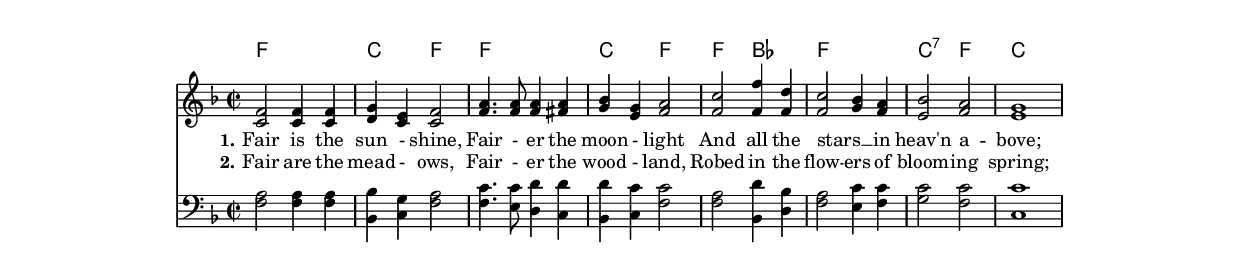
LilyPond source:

% Do not edit this file; it is automatically
% generated from Documentation/snippets/new
% This file is in the public domain.
%% Note: this file works from version 2.12.0
\version "2.13.36"
#(set-global-staff-size 15)
\paper {
  ragged-right = ##f
  line-width = 15\cm
  indent = 0\cm
}

\header {
  lsrtags = "headwords"
  texidoc = ""
  doctitle = "headword"
} % begin verbatim



\layout {
  \context {
    \Score
    \override PaperColumn #'keep-inside-line = ##t
    \override NonMusicalPaperColumn #'keep-inside-line = ##t
  }
}

theChords = \chordmode {
  \time 2/2
  f1 | c2 f2 | f1 | c2 f2| %\break
  f2 bes2 | f1 | c2:7 f | c1 | \break
}

verseOne = \lyricmode {
  \set stanza = #"1."
  Fair is the sun - shine,
  Fair - er the moon - light
  And all the stars __ _  in heav'n a -- bove;
}

verseTwo = \lyricmode {
  \set stanza = #"2."
  Fair are the mead - ows,
  Fair - er the wood - land,
  Robed in the flow -- ers of bloom -- ing spring;
}

Soprano = {
  \time 2/2
  \key f \major
  \stemUp
  f'2 f'4 f' | g'4 e' f'2 | a'4. a'8 a'4 a' | bes'4 g' a'2 |
  c''2 f''4 d'' |  c''2  bes'4  a' | bes'2 a' | g'1 |
}

Alto = {
  \key f \major
  c'2 c'4 c' | d'4 c' c'2 | f'4. f'8 f'4 fis' | g'4 e' f'2 |
  f'2 f'4 f' |  f'2  g'4  f' | e'2 f' | e'1 |
}

Tenor = {
  \key f \major
  \stemDown
  a2 a4 a | bes4 g a2  | c'4. c'8 d'4 d' | d'4 c' c'2 |
  a2 d'4 bes | a2 c'4 c' | c'2 c'  | c'1 |
}

Bass = {
  \key f \major
  f2 f4 f | bes,4 c  f2 | f4. e8 d4 c | bes,4 c f2 |
  f2 bes,4 d | f2 e4 f | g2 f | c1 |
}


\score {
  <<
    \new ChordNames { \theChords }
    \context Staff = upper {
      \context Voice = sop {
        <<
          \Soprano
          \Alto
        >>
      }
    }
    \context Lyrics = "LyrOne" \lyricsto "sop" { \verseOne }
    \context Lyrics = "LyrTwo" \lyricsto "sop" { \verseTwo }
    \context Staff = lower {
      \new Voice {
        \clef bass
        #(set-accidental-style 'modern-cautionary)
        <<
          \Tenor
          \Bass
        >>
      }
    }
  >>

  \layout {
    indent = 0
    \context {
      \Score
      \remove "Bar_number_engraver"
    }
    \context {
      \Voice
      \override StanzaNumber #'padding = #1.8
    }
  }
}
\paper {  }
